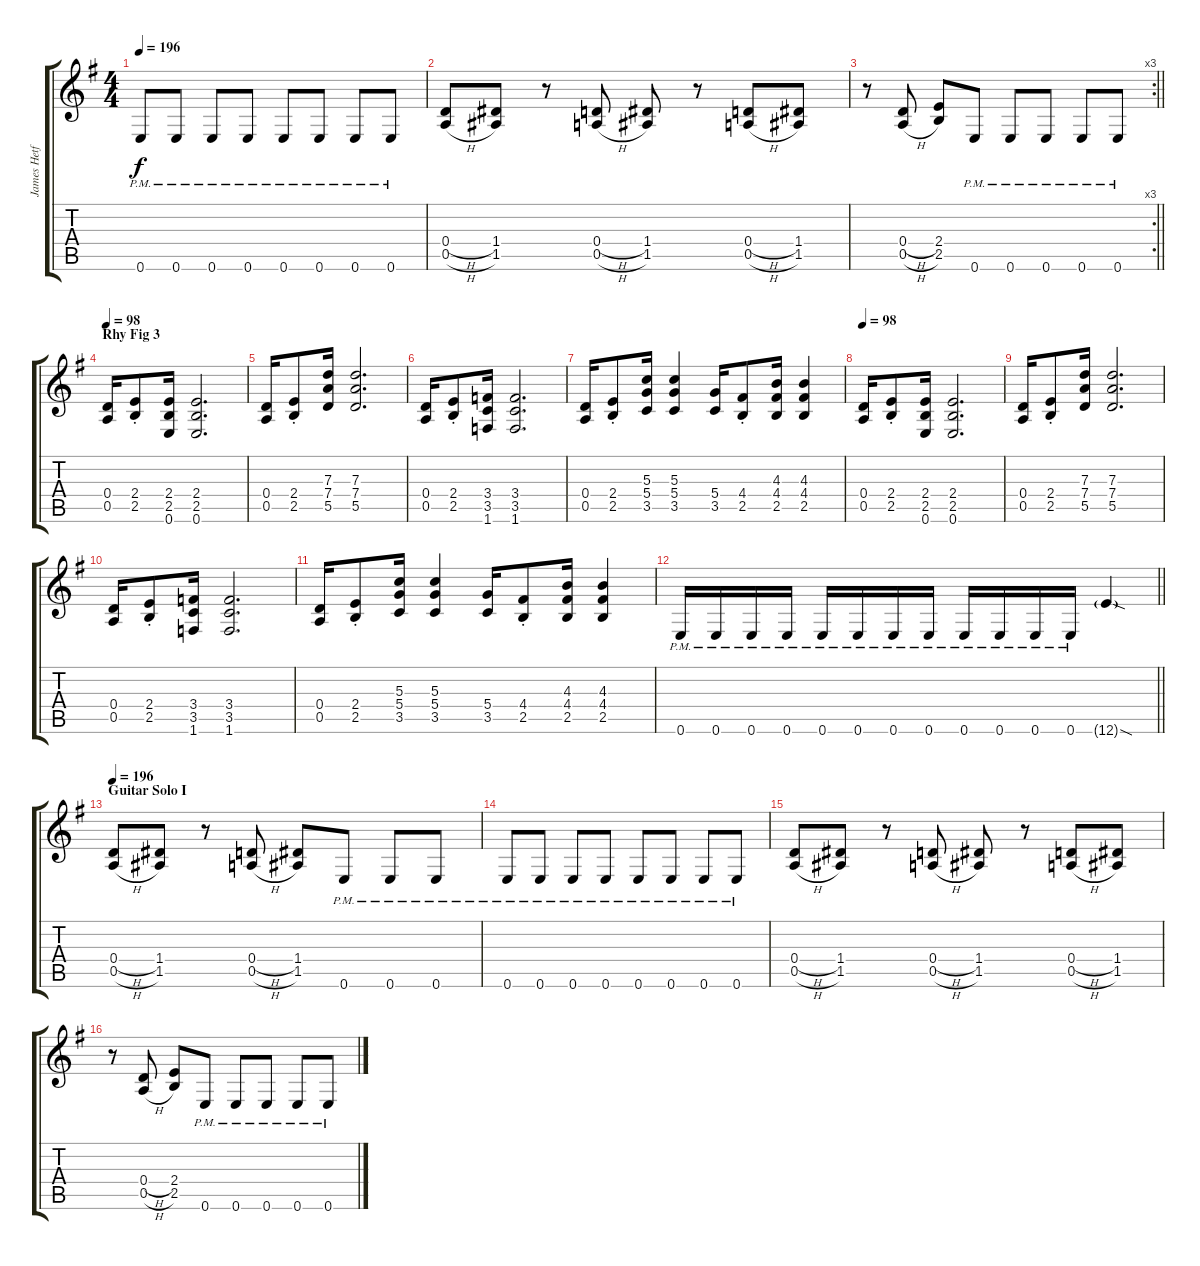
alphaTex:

\track ("James Hetfield" "James Hetf") {instrument overdrivenguitar}
\staff {score tabs}
\tuning (E4 B3 G3 D3 A2 E2) {hide}
\ts (4 4)
\tempo 196
\clef g2
\ks g
0.6{pm}.8{dy f} 0.6{pm}.8 0.6{pm}.8 0.6{pm}.8 0.6{pm}.8 0.6{pm}.8 0.6{pm}.8 0.6{pm}.8 |
(0.4{h} 0.5{h}).8 (1.4 1.5).8 r.8 (0.4{h} 0.5{h}).8 (1.4 1.5).8 r.8 (0.4{h} 0.5{h}).8 (1.4 1.5).8 |
\rc 3
\barLineRight lightlight
r.8 (0.4{h} 0.5{h}).8 (2.4 2.5).8 0.6{pm}.8 0.6{pm}.8 0.6{pm}.8 0.6{pm}.8 0.6{pm}.8 |
\section ("" "Rhy Fig 3")
\tempo 98
(0.4 0.5).16{instrument distortionguitar} (2.4{st} 2.5{st}).8 (2.4 2.5 0.6).16 (2.4 2.5 0.6).2{d} |
(0.4 0.5).16 (2.4{st} 2.5{st}).8 (7.3 7.4 5.5).16 (7.3 7.4 5.5).2{d} |
(0.4 0.5).16 (2.4{st} 2.5{st}).8 (3.4 3.5 1.6).16 (3.4 3.5 1.6).2{d} |
(0.4 0.5).16 (2.4{st} 2.5{st}).8 (5.3 5.4 3.5).16 (5.3 5.4 3.5).4 (5.4 3.5).16 (4.4{st} 2.5{st}).8 (4.3 4.4 2.5).16 (4.3 4.4 2.5).4 |
\tempo 98
(0.4 0.5).16{instrument distortionguitar} (2.4{st} 2.5{st}).8 (2.4 2.5 0.6).16 (2.4 2.5 0.6).2{d} |
(0.4 0.5).16 (2.4{st} 2.5{st}).8 (7.3 7.4 5.5).16 (7.3 7.4 5.5).2{d} |
(0.4 0.5).16 (2.4{st} 2.5{st}).8 (3.4 3.5 1.6).16 (3.4 3.5 1.6).2{d} |
(0.4 0.5).16 (2.4{st} 2.5{st}).8 (5.3 5.4 3.5).16 (5.3 5.4 3.5).4 (5.4 3.5).16 (4.4{st} 2.5{st}).8 (4.3 4.4 2.5).16 (4.3 4.4 2.5).4 |
\barLineRight lightlight
0.6{pm}.16 0.6{pm}.16 0.6{pm}.16 0.6{pm}.16 0.6{pm}.16 0.6{pm}.16 0.6{pm}.16 0.6{pm}.16 0.6{pm}.16 0.6{pm}.16 0.6{pm}.16 0.6{pm}.16 12.6{sod g}.4 |
\section ("" "Guitar Solo I")
\tempo 196
(0.4{h} 0.5{h}).8 (1.4 1.5).8 r.8 (0.4{h} 0.5{h}).8 (1.4 1.5).8 0.6{pm}.8 0.6{pm}.8 0.6{pm}.8 |
0.6{pm}.8 0.6{pm}.8 0.6{pm}.8 0.6{pm}.8 0.6{pm}.8 0.6{pm}.8 0.6{pm}.8 0.6{pm}.8 |
(0.4{h} 0.5{h}).8 (1.4 1.5).8 r.8 (0.4{h} 0.5{h}).8 (1.4 1.5).8 r.8 (0.4{h} 0.5{h}).8 (1.4 1.5).8 |
r.8 (0.4{h} 0.5{h}).8 (2.4 2.5).8 0.6{pm}.8 0.6{pm}.8 0.6{pm}.8 0.6{pm}.8 0.6{pm}.8
